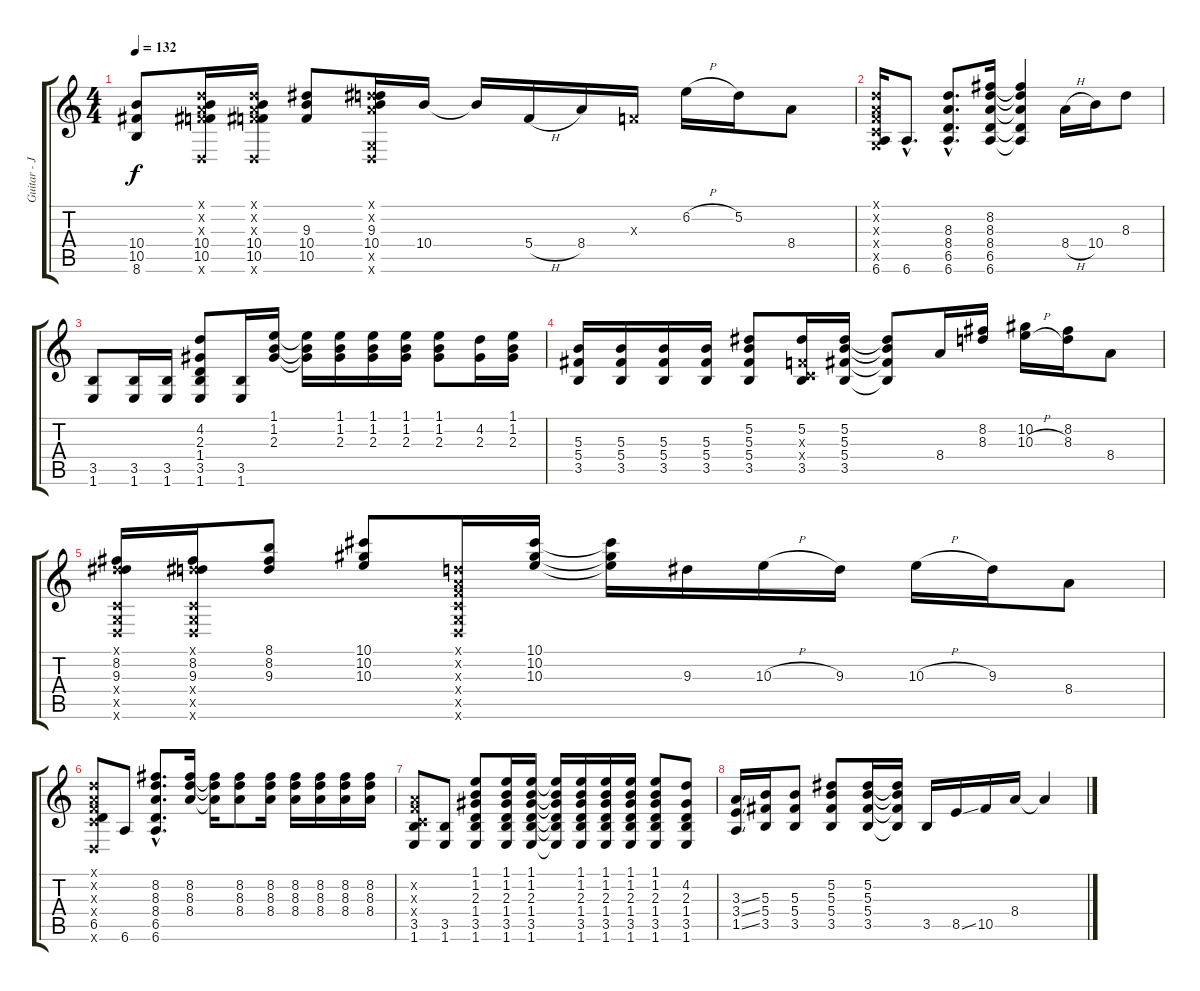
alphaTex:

\track ("Guitar - John Squire" "Guitar - J") {instrument distortionguitar}
\staff {score tabs}
\tuning (Eb4 Bb3 Gb3 Db3 Ab2 Eb2) {hide}
\ts (4 4)
\tempo 132
\clef g2
\ks c
(10.4 10.5 8.6).8{dy f} (-1.1{x} -1.2{x} -1.3{x} 10.4 10.5 -1.6{x}).16 (-1.1{x} -1.2{x} -1.3{x} 10.4 10.5 -1.6{x}).16 (9.3 10.4 10.5).8 (-1.1{x} -1.2{x} 9.3 10.4 -1.5{x} -1.6{x}).16 10.4.16 10.4{t}.16 5.4{h}.16 8.4.16 -1.3{x}.16 6.2{h}.16 5.2.16 8.4.8 |
(-1.1{x} -1.2{x} -1.3{x} -1.4{x} -1.5{x} 6.6).16 6.6{hac}.8{d} (8.3{hac} 8.4{hac} 6.5{hac} 6.6{hac}).8{d} (8.2 8.3 8.4 6.5 6.6).16 (8.2{t} 8.3{t} 8.4{t} 6.5{t} 6.6{t}).4 8.4{h}.16 10.4.16 8.3.8 |
(3.5 1.6).8 (3.5 1.6).16 (3.5 1.6).16 (4.2 2.3 1.4 3.5 1.6).8 (3.5 1.6).16 (1.1 1.2 2.3).16 (1.1{t} 1.2{t} 2.3{t}).16 (1.1 1.2 2.3).16 (1.1 1.2 2.3).16 (1.1 1.2 2.3).16 (1.1 1.2 2.3).8 (4.2 2.3).16 (1.1 1.2 2.3).16 |
(5.3 5.4 3.5).16 (5.3 5.4 3.5).16 (5.3 5.4 3.5).16 (5.3 5.4 3.5).16 (5.2 5.3 5.4 3.5).8 (5.2 -1.3{x} -1.4{x} 3.5).16 (5.2 5.3 5.4 3.5).16 (5.2{t} 5.3{t} 5.4{t} 3.5{t}).8 8.4.16 (8.2 8.3).16 (10.2 10.3{h}).16 (8.2 8.3).16 8.4.8 |
(-1.1{x} 8.2 9.3 -1.4{x} -1.5{x} -1.6{x}).16 (-1.1{x} 8.2 9.3 -1.4{x} -1.5{x} -1.6{x}).16 (8.1 8.2 9.3).8 (10.1 10.2 10.3).8 (-1.1{x} -1.2{x} -1.3{x} -1.4{x} -1.5{x} -1.6{x}).16 (10.1 10.2 10.3).16 (10.1{t} 10.2{t} 10.3{t}).16 9.3.16 10.3{h}.16 9.3.16 10.3{h}.16 9.3.16 8.4.8 |
(-1.1{x} -1.2{x} -1.3{x} -1.4{x} 6.5 -1.6{x}).8 6.6.8 (8.2{hac} 8.3{hac} 8.4{hac} 6.5{hac} 6.6{hac}).8{d} (8.2 8.3 8.4).16 (8.2{t} 8.3{t} 8.4{t}).16 (8.2 8.3 8.4).8 (8.2 8.3 8.4).16 (8.2 8.3 8.4).16 (8.2 8.3 8.4).16 (8.2 8.3 8.4).16 (8.2 8.3 8.4).16 |
(-1.2{x} -1.3{x} -1.4{x} 3.5 1.6).8 (3.5 1.6).8 (1.1 1.2 2.3 1.4 3.5 1.6).8 (1.1 1.2 2.3 1.4 3.5 1.6).16 (1.1 1.2 2.3 1.4 3.5 1.6).16 (1.1{t} 1.2{t} 2.3{t} 1.4{t} 3.5{t} 1.6{t}).16 (1.1 1.2 2.3 1.4 3.5 1.6).16 (1.1 1.2 2.3 1.4 3.5 1.6).16 (1.1 1.2 2.3 1.4 3.5 1.6).16 (1.1 1.2 2.3 1.4 3.5 1.6).8 (4.2 2.3 1.4 3.5 1.6).8 |
(3.3{ss} 3.4{ss} 1.5{ss}).16 (5.3 5.4 3.5).16 (5.3 5.4 3.5).8 (5.2 5.3 5.4 3.5).8 (5.2 5.3 5.4 3.5).16 (5.2{t} 5.3{t} 5.4{t} 3.5{t}).16 3.5.16 8.5{ss}.16 10.5.16 8.4.16 8.4{t}.4
